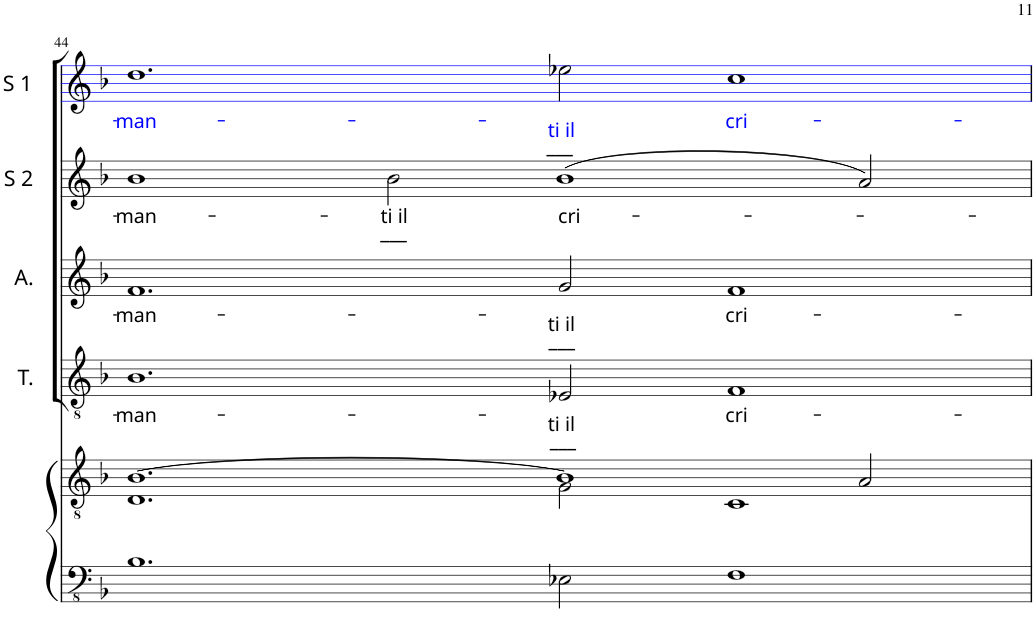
**kern	**kern	**kern	**text	**kern	**text	**kern	**text	**kern	**text
*part5	*part5	*part4	*part4	*part3	*part3	*part2	*part2	*part1	*part1
*staff6	*staff5	*staff4	*staff4	*staff3	*staff3	*staff2	*staff2	*staff1	*staff1
*I"Piano	*	*I"T.	*	*I"A.	*	*I"S 2	*	*I"S 1	*
*I'Pno	*	*I'T.	*	*I'A.	*	*I'S 2	*	*I'S 1	*
!!LO:PB:g=z
*clefFv4	*clefGv2	*clefGv2	*	*clefG2	*	*clefG2	*	*clefG2	*
*k[b-]	*k[b-]	*k[b-]	*	*k[b-]	*	*k[b-]	*	*k[b-]	*
*M6/2	*M6/2	*M6/2	*	*M6/2	*	*M6/2	*	*M6/2	*
=44	=44	=44	=44	=44	=44	=44	=44	=44	=44
*	*^	*	*	*	*	*	*	*	*
!	!	!	!	!LO:LY:b	!	!LO:LY:b	!	!LO:LY:b	!	!LO:LY:b:color=#0000FF
1.BB-	[1.B-	1.D	1.B-	-man-	1.f	-man-	1b-	-man-	1.dd	-man-
!	!	!	!	!	!	!	!LO:TX:b:B:t=___	!	!	!
!	!	!	!	!	!	!	!	!LO:LY:b	!	!
.	.	.	.	.	.	.	2b-\	-ti il	.	.
!	!	!	!	!	!	!	!	!	!LO:TX:b:B:t=___	!
!	!	!	!	!	!LO:TX:b:B:t=___	!	!	!	!	!
!	!	!	!LO:TX:b:B:t=___	!	!	!	!	!	!	!
!	!	!	!	!LO:LY:b	!	!LO:LY:b	!	!LO:LY:b	!	!LO:LY:b:color=#0000FF
2EE-X\	1B-]	2G\	2E-X/	-ti il	2g/	-ti il	(1b-	cri-	2ee-X\	-ti il
!	!	!	!	!LO:LY:b	!	!LO:LY:b	!	!	!	!LO:LY:b:color=#0000FF
1FF	.	1C	1F	cri-	1f	cri-	.	.	1cc	cri-
.	2A/	.	.	.	.	.	2a/)	.	.	.
*	*v	*v	*	*	*	*	*	*	*	*
=	=	=	=	=	=	=	=	=	=
*-	*-	*-	*-	*-	*-	*-	*-	*-	*-
